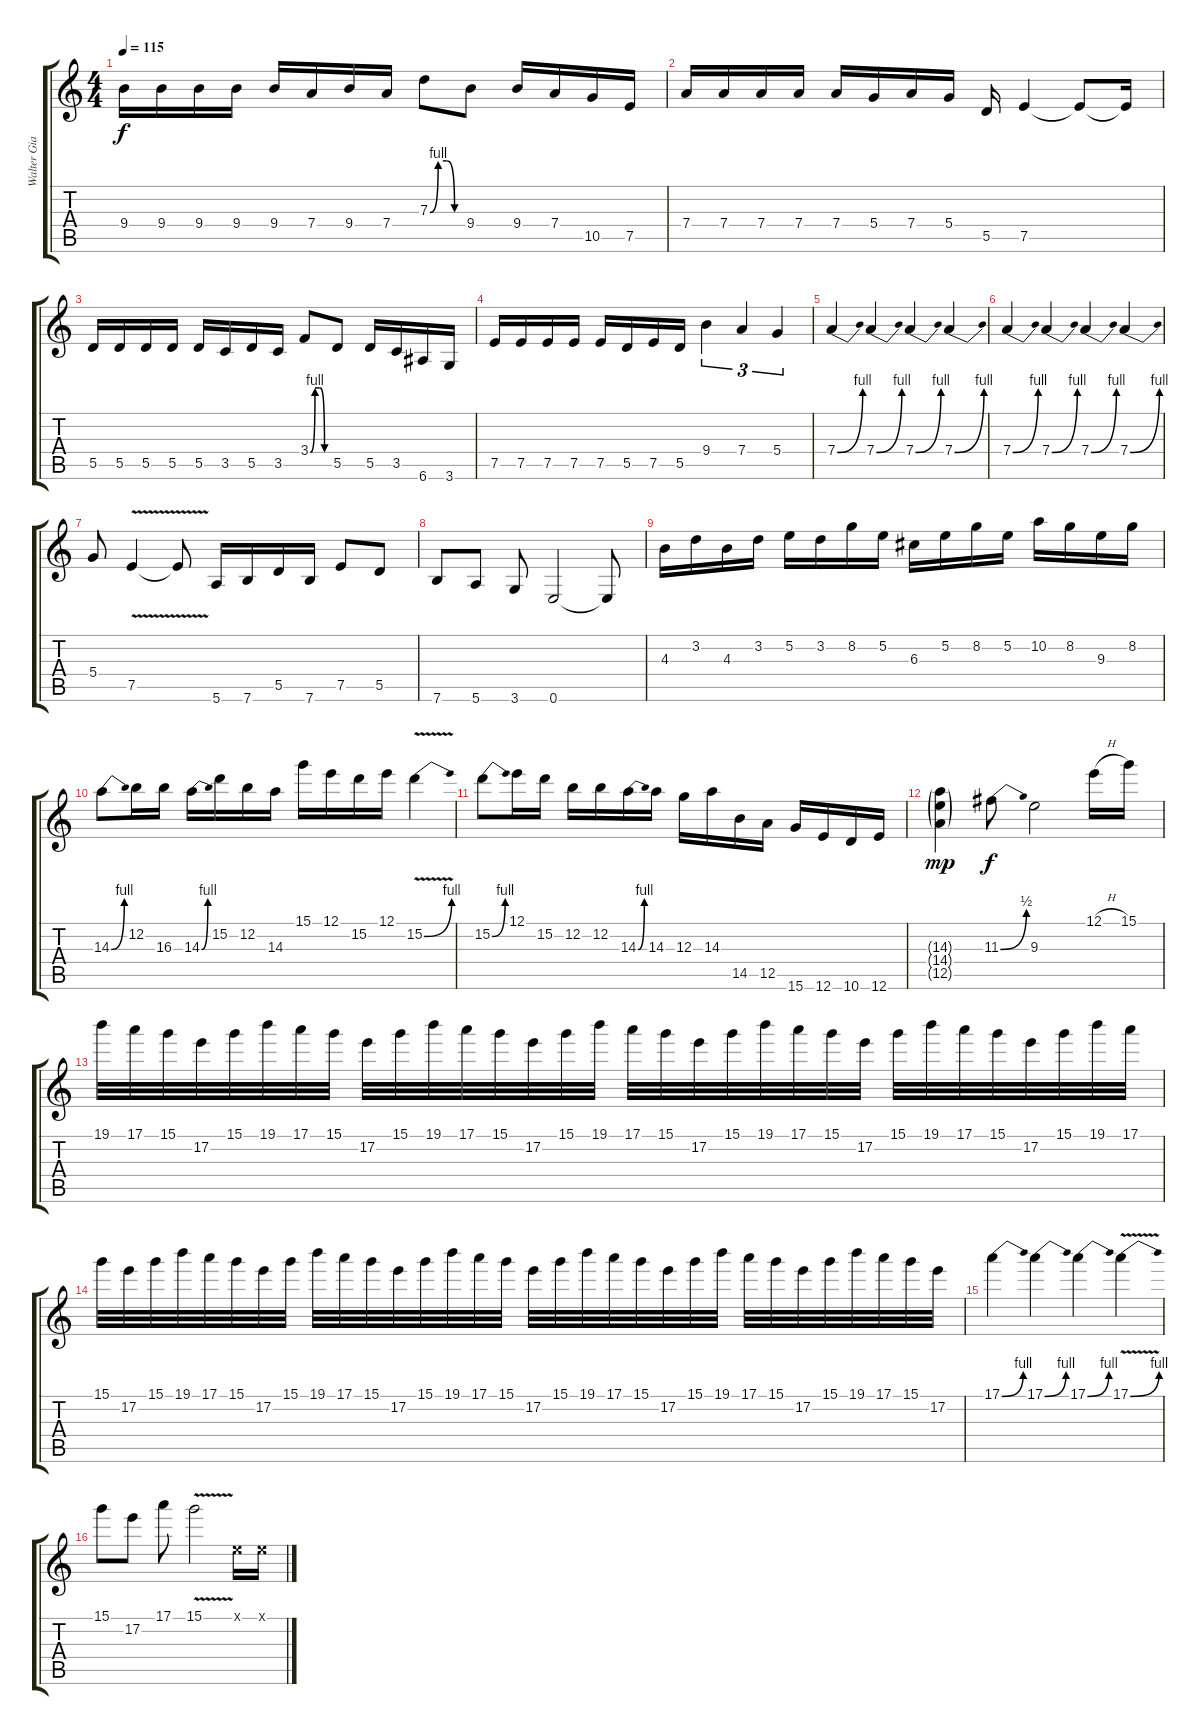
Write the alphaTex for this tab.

\track ("Walter Giardino-2" "Walter Gia") {instrument overdrivenguitar}
\staff {score tabs}
\tuning (E4 B3 G3 D3 A2 E2) {hide}
\ts (4 4)
\tempo 115
\clef g2
\ks c
9.4.16{dy f volume 11} 9.4.16 9.4.16 9.4.16 9.4.16 7.4.16 9.4.16 7.4.16 7.3{be (custom 0 0 15 4 30 4 45 0 60 0)}.8 9.4.8 9.4.16 7.4.16 10.5.16 7.5.16 |
7.4.16 7.4.16 7.4.16 7.4.16 7.4.16 5.4.16 7.4.16 5.4.16 5.5.16 7.5.4 7.5{t}.8 7.5{t}.16 |
5.5.16 5.5.16 5.5.16 5.5.16 5.5.16 3.5.16 5.5.16 3.5.16 3.4{be (custom 0 0 15 4 30 4 45 0 60 0)}.8 5.5.8 5.5.16 3.5.16 6.6.16 3.6.16 |
7.5.16 7.5.16 7.5.16 7.5.16 7.5.16 5.5.16 7.5.16 5.5.16 9.4.4{tu (3 2)} 7.4.4{tu (3 2)} 5.4.4{tu (3 2)} |
7.4{be (bend 0 0 60 4)}.4{volume 15} 7.4{be (bend 0 0 60 4)}.4 7.4{be (bend 0 0 60 4)}.4 7.4{be (bend 0 0 60 4)}.4 |
7.4{be (bend 0 0 60 4)}.4 7.4{be (bend 0 0 60 4)}.4 7.4{be (bend 0 0 60 4)}.4 7.4{be (bend 0 0 60 4)}.4 |
5.4.8 7.5{v}.4 7.5{t}.8 5.6.16 7.6.16 5.5.16 7.6.16 7.5.8 5.5.8 |
7.6.8 5.6.8 3.6.8 0.6.2 0.6{t}.8 |
4.3.16{volume 15} 3.2.16 4.3.16 3.2.16 5.2.16 3.2.16 8.2.16 5.2.16 6.3.16 5.2.16 8.2.16 5.2.16 10.2.16 8.2.16 9.3.16 8.2.16 |
14.3{be (bend 0 0 60 4)}.8 12.2.16 16.3.16 14.3{be (bend 0 0 60 4)}.16 15.2.16 12.2.16 14.3.16 15.1.16 12.1.16 15.2.16 12.1.16 15.2{be (bend 0 0 60 4) v}.4 |
15.2{be (bend 0 0 60 4)}.8 12.1.16 15.2.16 12.2.16 12.2.16 14.3{be (bend 0 0 60 4)}.16 14.3.16 12.3.16 14.3.16 14.5.16 12.5.16 15.6.16 12.6.16 10.6.16 12.6.16 |
(14.3{g} 14.4{g} 12.5{g}).4{dy mp} 11.3{be (bend 0 0 60 2)}.8{dy f} 9.3.2 12.1{h}.16 15.1.16 |
19.1.32{volume 15} 17.1.32 15.1.32 17.2.32 15.1.32 19.1.32 17.1.32 15.1.32 17.2.32 15.1.32 19.1.32 17.1.32 15.1.32 17.2.32 15.1.32 19.1.32 17.1.32 15.1.32 17.2.32 15.1.32 19.1.32 17.1.32 15.1.32 17.2.32 15.1.32 19.1.32 17.1.32 15.1.32 17.2.32 15.1.32 19.1.32 17.1.32 |
15.1.32 17.2.32 15.1.32 19.1.32 17.1.32 15.1.32 17.2.32 15.1.32 19.1.32 17.1.32 15.1.32 17.2.32 15.1.32 19.1.32 17.1.32 15.1.32 17.2.32 15.1.32 19.1.32 17.1.32 15.1.32 17.2.32 15.1.32 19.1.32 17.1.32 15.1.32 17.2.32 15.1.32 19.1.32 17.1.32 15.1.32 17.2.32 |
17.1{be (bend 0 0 60 4)}.4 17.1{be (bend 0 0 60 4)}.4 17.1{be (bend 0 0 60 4)}.4 17.1{be (bend 0 0 60 4) v}.4 |
15.1.8 17.2.8 17.1.8 15.1{v}.2 0.1{x}.16 0.1{x}.16
